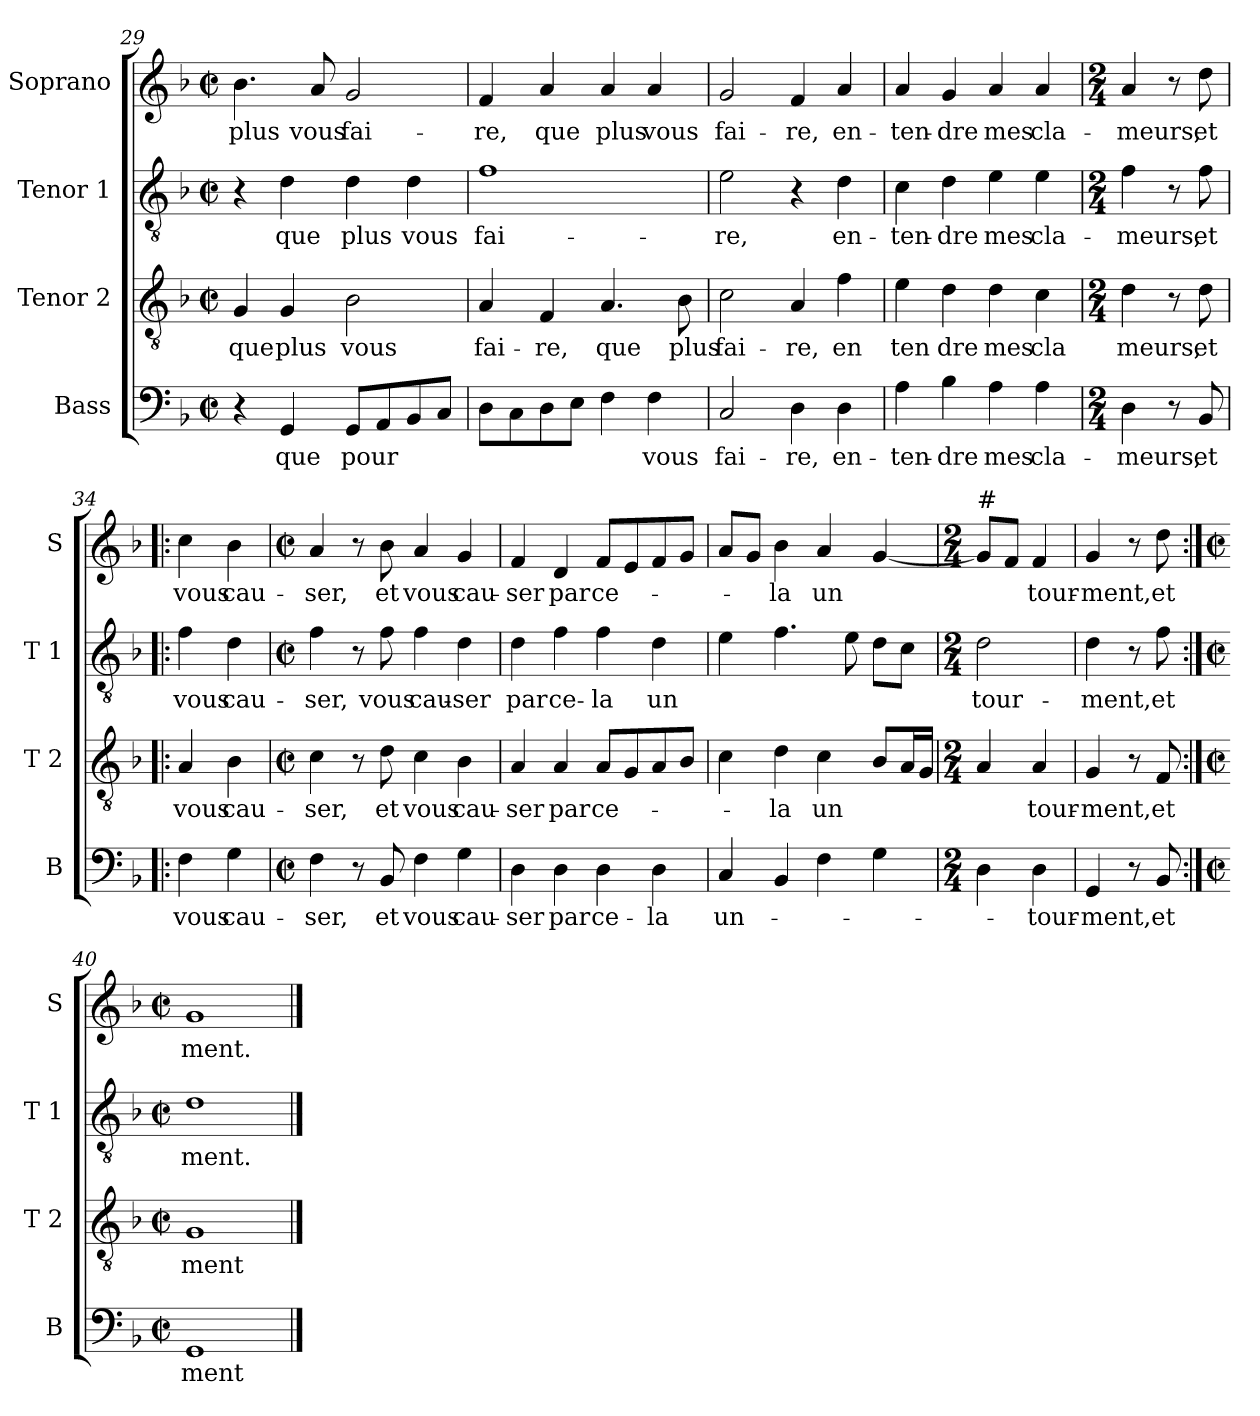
**kern	**text	**kern	**text	**kern	**text	**kern	**text
*part4	*part4	*part3	*part3	*part2	*part2	*part1	*part1
*staff4	*staff4	*staff3	*staff3	*staff2	*staff2	*staff1	*staff1
*I"Bass	*	*I"Tenor 2	*	*I"Tenor 1	*	*I"Soprano	*
*I'B	*	*I'T 2	*	*I'T 1	*	*I'S	*
*clefF4	*	*clefGv2	*	*clefGv2	*	*clefG2	*
*k[b-]	*	*k[b-]	*	*k[b-]	*	*k[b-]	*
*F:	*	*F:	*	*F:	*	*F:	*
*M2/2	*	*M2/2	*	*M2/2	*	*M2/2	*
*met(c|)	*	*met(c|)	*	*met(c|)	*	*met(c|)	*
=29	=29	=29	=29	=29	=29	=29	=29
!	!	!	!LO:LY:b	!	!	!	!LO:LY:b
4r	.	4G/	que	4r	.	4.b-\	plus
!	!LO:LY:b	!	!LO:LY:b	!	!LO:LY:b	!	!
4GG/	que	4G/	plus	4d\	que	.	.
!	!	!	!	!	!	!	!LO:LY:b
.	.	.	.	.	.	8a/	vous
!	!LO:LY:b	!	!LO:LY:b	!	!LO:LY:b	!	!LO:LY:b
8GG/L	pour	2B-\	vous	4d\	plus	2g/	fai-
8AA/	.	.	.	.	.	.	.
!	!	!	!	!	!LO:LY:b	!	!
8BB-/	.	.	.	4d\	vous	.	.
8C/J	.	.	.	.	.	.	.
=30	=30	=30	=30	=30	=30	=30	=30
!	!	!	!LO:LY:b	!	!LO:LY:b	!	!LO:LY:b
8D\L	.	4A/	fai-	1f	fai-	4f/	-re,
8C\	.	.	.	.	.	.	.
!	!	!	!LO:LY:b	!	!	!	!LO:LY:b
8D\	.	4F/	-re,	.	.	4a/	que
8E\J	.	.	.	.	.	.	.
!	!	!	!LO:LY:b	!	!	!	!LO:LY:b
4F\	.	4.A/	que	.	.	4a/	plus
!	!LO:LY:b	!	!	!	!	!	!LO:LY:b
4F\	vous	.	.	.	.	4a/	vous
!	!	!	!LO:LY:b	!	!	!	!
.	.	8B-\	plus	.	.	.	.
!!LO:LB:g=z
=31	=31	=31	=31	=31	=31	=31	=31
!	!LO:LY:b	!	!LO:LY:b	!	!LO:LY:b	!	!LO:LY:b
2C/	fai-	2c\	fai-	2e\	-re,	2g/	fai-
!	!LO:LY:b	!	!LO:LY:b	!	!	!	!LO:LY:b
4D\	-re,	4A/	-re,	4r	.	4f/	-re,
!	!LO:LY:b	!	!LO:LY:b	!	!LO:LY:b	!	!LO:LY:b
4D\	en-	4f\	en	4d\	en-	4a/	en-
=32	=32	=32	=32	=32	=32	=32	=32
!	!LO:LY:b	!	!LO:LY:b	!	!LO:LY:b	!	!LO:LY:b
4A\	-ten-	4e\	ten	4c\	-ten-	4a/	-ten-
!	!LO:LY:b	!	!LO:LY:b	!	!LO:LY:b	!	!LO:LY:b
4B-\	-dre	4d\	dre	4d\	-dre	4g/	-dre
!	!LO:LY:b	!	!LO:LY:b	!	!LO:LY:b	!	!LO:LY:b
4A\	mes	4d\	mes	4e\	mes	4a/	mes
!	!LO:LY:b	!	!LO:LY:b	!	!LO:LY:b	!	!LO:LY:b
4A\	cla-	4c\	cla	4e\	cla-	4a/	cla-
=33	=33	=33	=33	=33	=33	=33	=33
*M2/4	*	*M2/4	*	*M2/4	*	*M2/4	*
!	!LO:LY:b	!	!LO:LY:b	!	!LO:LY:b	!	!LO:LY:b
4D\	-meurs,	4d\	meurs,	4f\	-meurs,	4a/	-meurs,
8r	.	8r	.	8r	.	8r	.
!	!LO:LY:b	!	!LO:LY:b	!	!LO:LY:b	!	!LO:LY:b
8BB-/	et	8d\	et	8f\	et	8dd\	et
=34!|:	=34!|:	=34!|:	=34!|:	=34!|:	=34!|:	=34!|:	=34!|:
!	!LO:LY:b	!	!LO:LY:b	!	!LO:LY:b	!	!LO:LY:b
4F\	vous	4A/	vous	4f\	vous	4cc\	vous
!	!LO:LY:b	!	!LO:LY:b	!	!LO:LY:b	!	!LO:LY:b
4G\	cau-	4B-\	cau-	4d\	cau-	4b-\	cau-
=35	=35	=35	=35	=35	=35	=35	=35
*M2/2	*	*M2/2	*	*M2/2	*	*M2/2	*
*met(c|)	*	*met(c|)	*	*met(c|)	*	*met(c|)	*
!	!LO:LY:b	!	!LO:LY:b	!	!LO:LY:b	!	!LO:LY:b
4F\	-ser,	4c\	-ser,	4f\	-ser,	4a/	-ser,
!	!	!	!	!	!LO:LY:b	!	!
8r	.	8r	.	8r	et	8r	.
!	!LO:LY:b	!	!LO:LY:b	!	!LO:LY:b	!	!LO:LY:b
8BB-/	et	8d\	et	8f\	vous	8b-\	et
!	!LO:LY:b	!	!LO:LY:b	!	!LO:LY:b	!	!LO:LY:b
4F\	vous	4c\	vous	4f\	cau-	4a/	vous
!	!LO:LY:b	!	!LO:LY:b	!	!LO:LY:b	!	!LO:LY:b
4G\	cau-	4B-\	cau-	4d\	-ser	4g/	cau-
!!LO:LB:g=z
=36	=36	=36	=36	=36	=36	=36	=36
!	!LO:LY:b	!	!LO:LY:b	!	!LO:LY:b	!	!LO:LY:b
4D\	-ser	4A/	-ser	4d\	par	4f/	-ser
!	!LO:LY:b	!	!LO:LY:b	!	!LO:LY:b	!	!LO:LY:b
4D\	par	4A/	par	4f\	ce-	4d/	par
!	!LO:LY:b	!	!LO:LY:b	!	!LO:LY:b	!	!LO:LY:b
4D\	ce-	8A/L	ce-	4f\	-la	8f/L	ce-
.	.	8G/	.	.	.	8e/	.
!	!LO:LY:b	!	!	!	!LO:LY:b	!	!
4D\	-la	8A/	.	4d\	un	8f/	.
.	.	8B-/J	.	.	.	8g/J	.
=37	=37	=37	=37	=37	=37	=37	=37
!	!LO:LY:b	!	!	!	!	!	!
4C/	un-	4c\	.	4e\	.	8a/L	.
.	.	.	.	.	.	8g/J	.
!	!	!	!LO:LY:b	!	!	!	!LO:LY:b
4BB-/	.	4d\	-la	4.f\	.	4b-\	-la
!	!	!	!LO:LY:b	!	!	!	!LO:LY:b
4F\	.	4c\	un	.	.	4a/	un
.	.	.	.	8e\	.	.	.
4G\	.	8B-/L	.	8d\L	.	[4g/	.
.	.	16A/L	.	8c\J	.	.	.
.	.	16G/JJ	.	.	.	.	.
=38	=38	=38	=38	=38	=38	=38	=38
*M2/4	*	*M2/4	*	*M2/4	*	*M2/4	*
!	!	!	!	!	!	!LO:TX:a:t=#	!
!	!	!	!	!	!LO:LY:b	!	!
4D\	.	4A/	.	2d\	tour-	8g/L]	.
.	.	.	.	.	.	8f/J	.
!	!LO:LY:b	!	!LO:LY:b	!	!	!	!LO:LY:b
4D\	-tour-	4A/	tour-	.	.	4f/	tour-
=39	=39	=39	=39	=39	=39	=39	=39
!	!LO:LY:b	!	!LO:LY:b	!	!LO:LY:b	!	!LO:LY:b
4GG/	-ment,	4G/	-ment,	4d\	-ment,	4g/	-ment,
8r	.	8r	.	8r	.	8r	.
!	!LO:LY:b	!	!LO:LY:b	!	!LO:LY:b	!	!LO:LY:b
8BB-/	et	8F/	et	8f\	et	8dd\	et
=40:|!	=40:|!	=40:|!	=40:|!	=40:|!	=40:|!	=40:|!	=40:|!
*M2/2	*	*M2/2	*	*M2/2	*	*M2/2	*
*met(c|)	*	*met(c|)	*	*met(c|)	*	*met(c|)	*
!	!LO:LY:b	!	!LO:LY:b	!	!LO:LY:b	!	!LO:LY:b
1GG	ment	1G	ment	1d	ment.	1g	ment.
==	==	==	==	==	==	==	==
*-	*-	*-	*-	*-	*-	*-	*-
